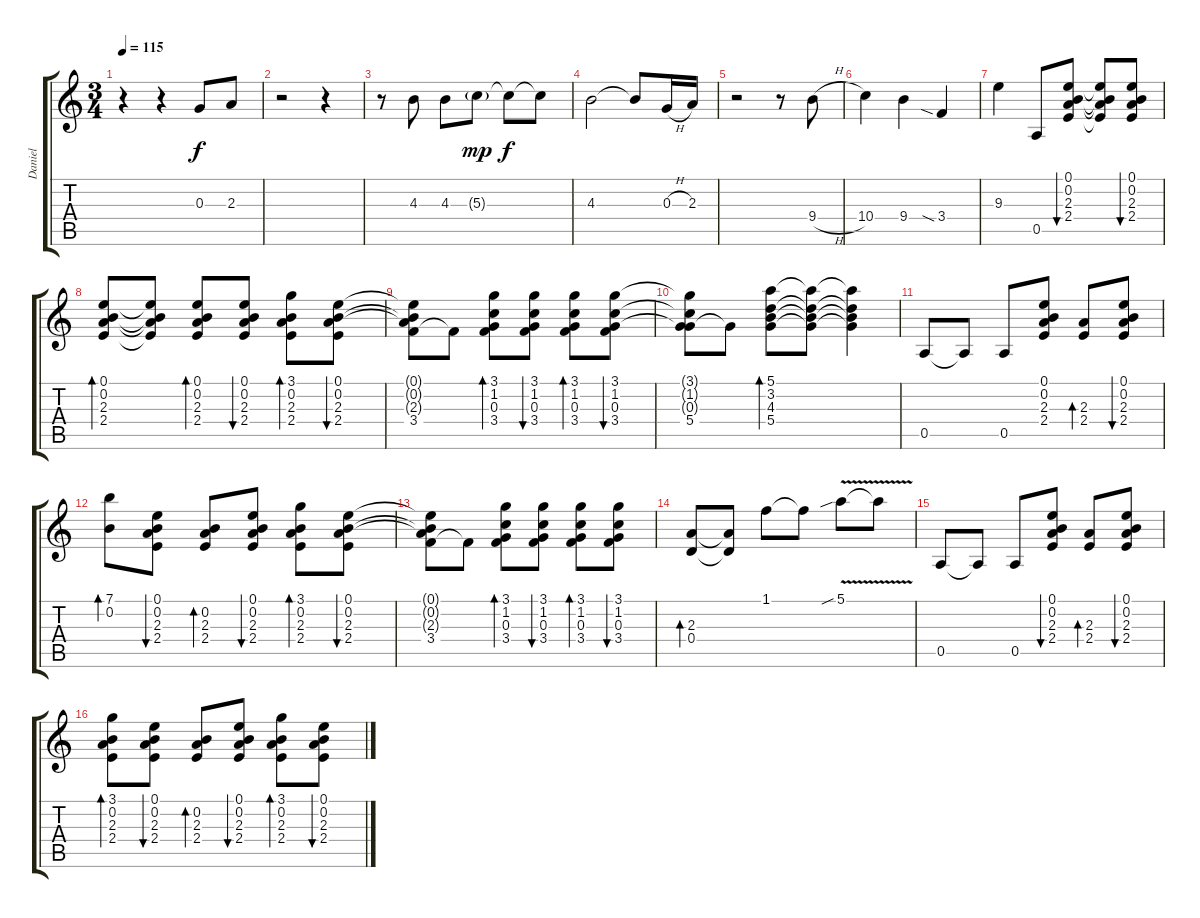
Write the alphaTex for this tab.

\track ("Daniel" "Daniel") {instrument acousticguitarsteel}
\staff {score tabs}
\tuning (E4 B3 G3 D3 A2 E2) {hide}
\ts (3 4)
\tempo 115
\clef g2
\ks c
r.4{dy f} r.4 0.3.8 2.3.8 |
r.2 r.4 |
r.8 4.3.8 4.3.8 5.3{g}.8{dy mp} 5.3{t}.8{dy f} 5.3{t}.8 |
4.3.2 4.3{t}.8 0.3{h}.16 2.3.16 |
r.2 r.8 9.4{h}.8 |
10.4.4 9.4.4 3.4{sia}.4 |
9.3.4 0.5.8 (0.1 0.2 2.3 2.4).8{bu 120} (0.1{t} 0.2{t} 2.3{t} 2.4{t}).8 (0.1 0.2 2.3 2.4).8{bu 120} |
(0.1 0.2 2.3 2.4).8{bd 120} (0.1{t} 0.2{t} 2.3{t} 2.4{t}).8 (0.1 0.2 2.3 2.4).8{bd 120} (0.1 0.2 2.3 2.4).8{bu 120} (3.1 0.2 2.3 2.4).8{bd 120} (0.1 0.2 2.3 2.4).8{bu 120} |
(0.1{t} 0.2{t} 2.3{t} 3.4).8 3.4{t}.8 (3.1 1.2 0.3 3.4).8{bd 120} (3.1 1.2 0.3 3.4).8{bu 120} (3.1 1.2 0.3 3.4).8{bd 120} (3.1 1.2 0.3 3.4).8{bu 120} |
(3.1{t} 1.2{t} 0.3{t} 5.4).8 5.4{t}.8 (5.1 3.2 4.3 5.4).8{bd 120} (5.1{t} 3.2{t} 4.3{t} 5.4{t}).8 (5.1{t} 3.2{t} 4.3{t} 5.4{t}).4 |
0.5.8 0.5{t}.8 0.5.8 (0.1 0.2 2.3 2.4).8 (2.3 2.4).8{bd 120} (0.1 0.2 2.3 2.4).8{bu 120} |
(7.1 0.2).8{bd 120} (0.1 0.2 2.3 2.4).8{bu 120} (0.2 2.3 2.4).8{bd 120} (0.1 0.2 2.3 2.4).8{bu 120} (3.1 0.2 2.3 2.4).8{bd 120} (0.1 0.2 2.3 2.4).8{bu 120} |
(0.1{t} 0.2{t} 2.3{t} 3.4).8 3.4{t}.8 (3.1 1.2 0.3 3.4).8{bd 120} (3.1 1.2 0.3 3.4).8{bu 120} (3.1 1.2 0.3 3.4).8{bd 120} (3.1 1.2 0.3 3.4).8{bu 120} |
(2.3 0.4).8{bd 120} (2.3{t} 0.4{t}).8 1.1.8 1.1{t}.8 5.1{v sib}.8 5.1{t}.8 |
0.5.8 0.5{t}.8 0.5.8 (0.1 0.2 2.3 2.4).8{bu 120} (2.3 2.4).8{bd 120} (0.1 0.2 2.3 2.4).8{bu 120} |
(3.1 0.2 2.3 2.4).8{bd 120} (0.1 0.2 2.3 2.4).8{bu 120} (0.2 2.3 2.4).8{bd 120} (0.1 0.2 2.3 2.4).8{bu 120} (3.1 0.2 2.3 2.4).8{bd 120} (0.1 0.2 2.3 2.4).8{bu 120}
